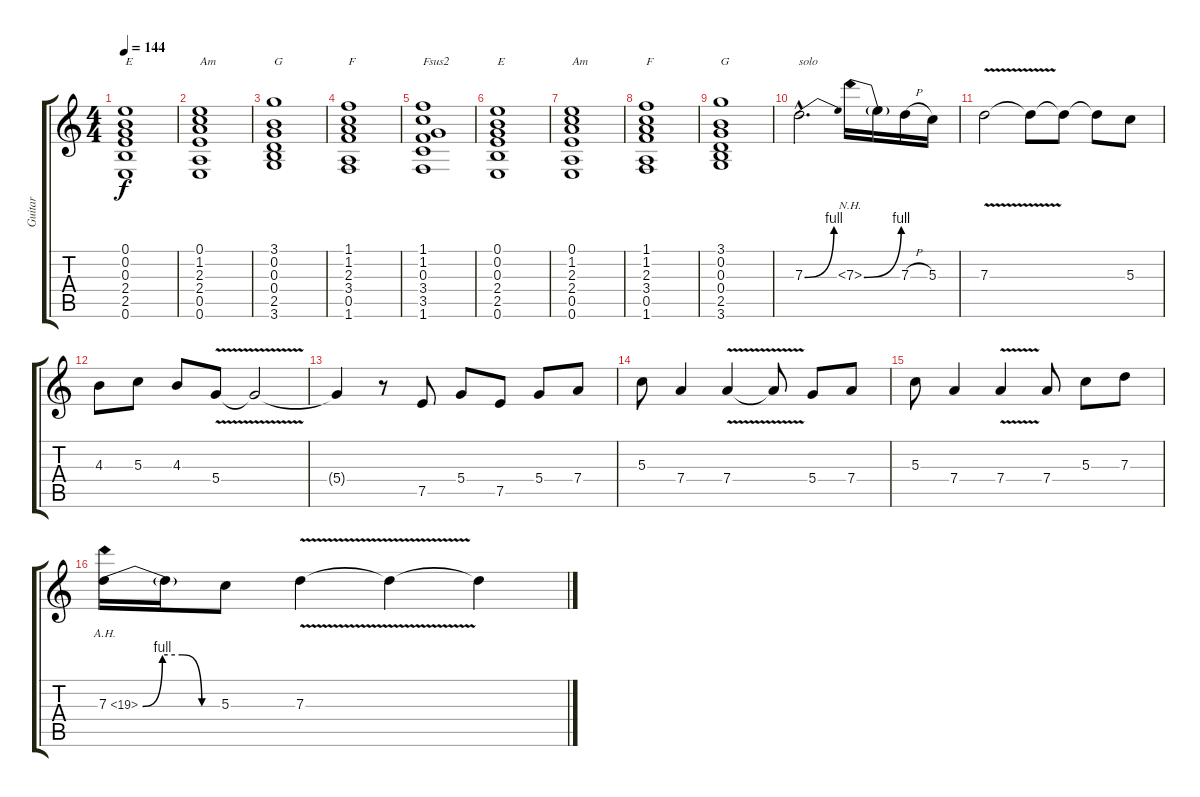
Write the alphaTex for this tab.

\track ("Guitar" "Guitar") {instrument distortionguitar}
\staff {score tabs}
\tuning (E4 B3 G3 D3 A2 E2) {hide}
\ts (4 4)
\tempo 144
\clef g2
\ks c
(0.1 0.2 0.3 2.4 2.5 0.6).1{txt "E" dy f} |
(0.1 1.2 2.3 2.4 0.5 0.6).1{txt "Am"} |
(3.1 0.2 0.3 0.4 2.5 3.6).1{txt "G"} |
(1.1 1.2 2.3 3.4 0.5 1.6).1{txt "F" volume 8} |
(1.1 1.2 0.3 3.4 3.5 1.6).1{txt "Fsus2"} |
(0.1 0.2 0.3 2.4 2.5 0.6).1{txt "E"} |
(0.1 1.2 2.3 2.4 0.5 0.6).1{txt "Am"} |
(1.1 1.2 2.3 3.4 0.5 1.6).1{txt "F"} |
(3.1 0.2 0.3 0.4 2.5 3.6).1{txt "G"} |
7.3{be (bend 0 0 60 4) hac}.2{d txt "solo" volume 13 instrument distortionguitar} 7.3{be (bend 0 0 60 4) nh}.16 7.3{t}.16 7.3{h}.16 5.3.16 |
7.3{v}.2 7.3{t}.8 7.3{t}.8 7.3{t}.8 5.3.8 |
4.3.8 5.3.8 4.3.8 5.4{v}.8 5.4{t}.2 |
5.4{t}.4 r.8 7.5.8 5.4.8 7.5.8 5.4.8 7.4.8 |
5.3.8 7.4.4 7.4{v}.4 7.4{t}.8 5.4.8 7.4.8 |
5.3.8 7.4.4 7.4{v}.4 7.4.8 5.3.8 7.3.8 |
7.3{be (custom 0 0 15 4 30 4 45 0 60 0) ah 12}.16 7.3{t}.16 5.3.8 7.3{v}.4 7.3{t}.4 7.3{t}.4
